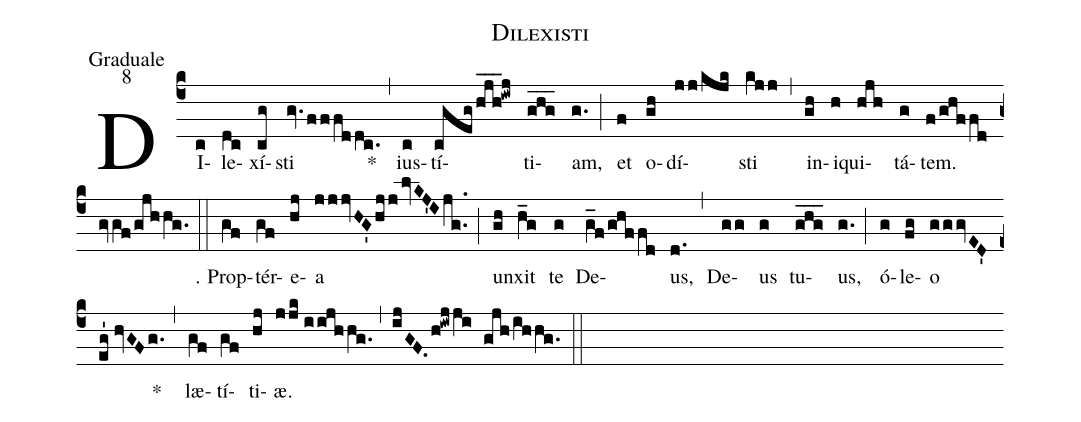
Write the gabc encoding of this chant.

name:Dilexisti;
office-part:Graduale;
mode:8;
%%
(c4) DI(c)le(dc)xí(cg)sti(gv.fffddc.) *(,) ius(c)tí(cgeg!/hjh___!iwj)ti(ghg___)am,(g.) (;)
et(f) o(gh)dí(jj!/kjk)sti(kjj) (,) in(gh)i(h)qui(hjh)tá(g)tem.(f!/ghffd//gvgf!/gjhhg.) (::)

℣. Prop(gf)tér(gf)e(hj)a(jjjvHG'hjjlvKJ'Ijg..) (;)
un(gh)xit(h_g) te(g) De(g_f!/ghffd)us,(d.) (,) De(gg)us(g) tu(ghg___)us,(g.) (;)
ó(g)le(fg)o(gggvED'eg'!//hvGFg.) *(,) læ(gf)tí(gf)ti(hj)æ.(jjk!//iijhhg.) (,) (ijGF.h!iwjji gjh!/ihhg.) (::)
